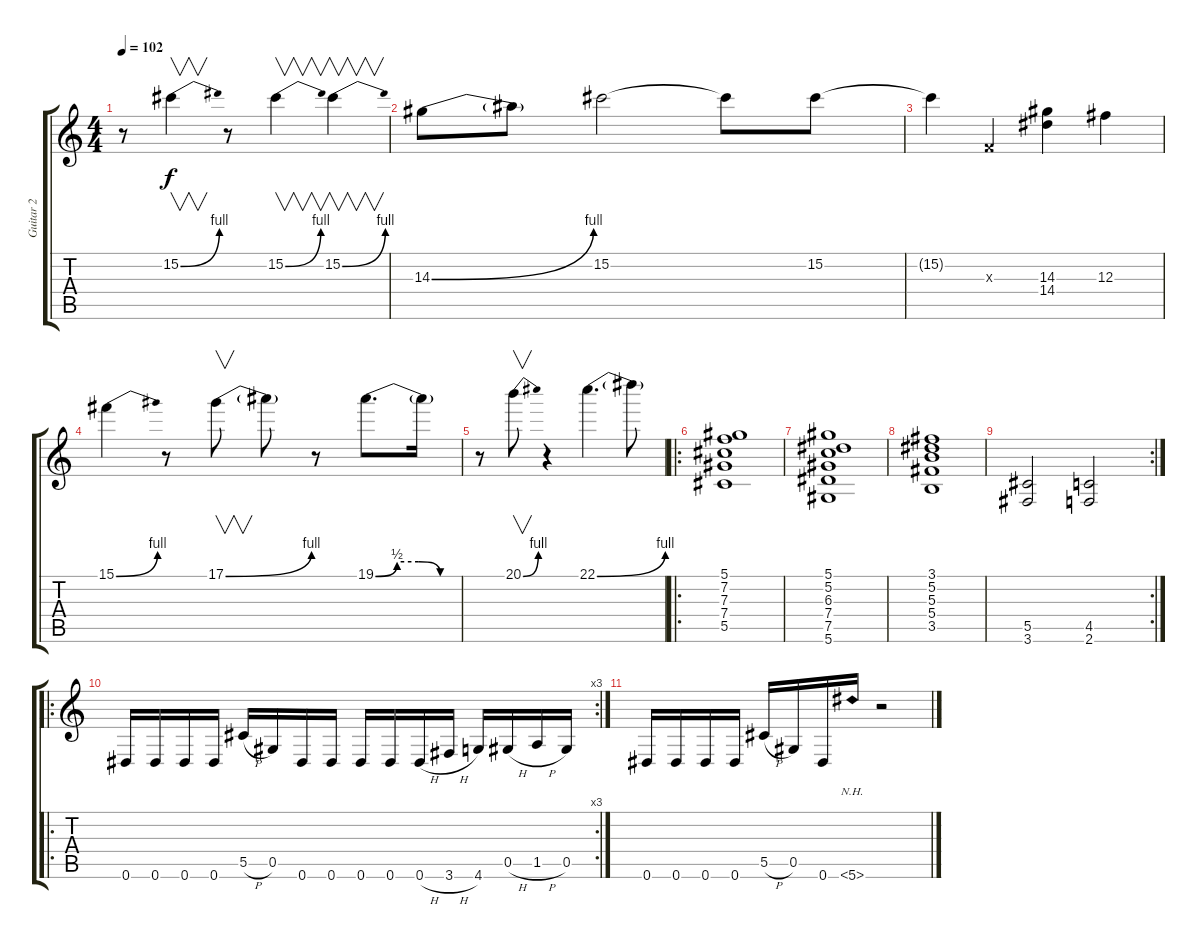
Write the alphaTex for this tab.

\track ("Guitar 2" "Guitar 2") {instrument distortionguitar}
\staff {score tabs}
\tuning (Eb4 Bb3 Gb3 Db3 Ab2 Eb2) {hide}
\ts (4 4)
\tempo 102
\clef g2
\ks c
r.8{dy f} 15.2{be (bend 0 0 60 4)}.4{v} r.8 15.2{be (bend 0 0 60 4)}.4{v} 15.2{be (bend 0 0 60 4)}.4{v} |
14.3{be (bend 0 0 60 4)}.8 14.3{t}.8 15.2.2 15.2{t}.8 15.2.8 |
15.2{t}.4 -1.3{x}.4 (14.3 14.4).4 12.3.4 |
15.1{be (bend 0 0 60 4)}.4 r.8 17.1{be (bend 0 0 60 4)}.8{v} 17.1{t}.8 r.8 19.1{be (custom 0 0 15 2 30 2 45 0 60 0)}.8{d} 19.1{t}.16 |
r.8 20.1{be (bend 0 0 60 4)}.8{v} r.4 22.1{be (bend 0 0 60 4)}.4{d} 22.1{t}.8 |
\ro
(5.1 7.2 7.3 7.4 5.5).1 |
(5.1 5.2 6.3 7.4 7.5 5.6).1 |
(3.1 5.2 5.3 5.4 3.5).1 |
\rc 2
(5.5 3.6).2 (4.5 2.6).2 |
\ro
\rc 3
0.6.16 0.6.16 0.6.16 0.6.16 5.5{h}.16 0.5.16 0.6.16 0.6.16 0.6.16 0.6.16 0.6{h}.16 3.6{h}.16 4.6.16 0.5{h}.16 1.5{h}.16 0.5.16 |
0.6.16 0.6.16 0.6.16 0.6.16 5.5{h}.16 0.5.16 0.6.16 5.6{nh}.16 r.2
